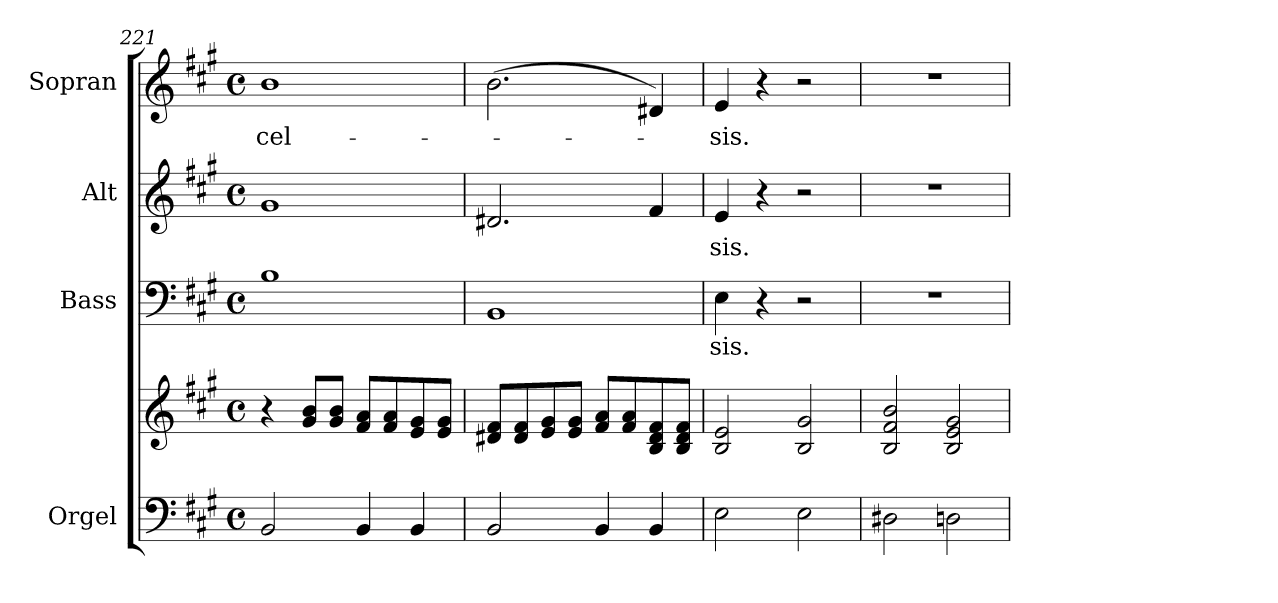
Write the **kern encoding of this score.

**kern	**kern	**kern	**text	**kern	**text	**kern	**text
*part4	*part4	*part3	*part3	*part2	*part2	*part1	*part1
*staff5	*staff4	*staff3	*staff3	*staff2	*staff2	*staff1	*staff1
*I"Orgel	*	*I"Bass	*	*I"Alt	*	*I"Sopran	*
*I'Org.	*	*I'B.	*	*I'A.	*	*I'S.	*
!!LO:PB:g=z
*clefF4	*clefG2	*clefF4	*	*clefG2	*	*clefG2	*
*k[f#c#g#]	*k[f#c#g#]	*k[f#c#g#]	*	*k[f#c#g#]	*	*k[f#c#g#]	*
*A:	*A:	*A:	*	*A:	*	*A:	*
*M4/4	*M4/4	*M4/4	*	*M4/4	*	*M4/4	*
*met(c)	*met(c)	*met(c)	*	*met(c)	*	*met(c)	*
=221	=221	=221	=221	=221	=221	=221	=221
!	!	!	!	!	!	!	!LO:LY:b
2BB/	4r	1B	.	1g#	.	1b	-cel-
.	8g#/ 8b/L	.	.	.	.	.	.
.	8g#/ 8b/J	.	.	.	.	.	.
4BB/	8f#/ 8a/L	.	.	.	.	.	.
.	8f#/ 8a/	.	.	.	.	.	.
4BB/	8e/ 8g#/	.	.	.	.	.	.
.	8e/ 8g#/J	.	.	.	.	.	.
=222	=222	=222	=222	=222	=222	=222	=222
2BB/	8d#X/ 8f#/L	1BB	.	2.d#X/	.	(>2.b\	.
.	8d#/ 8f#/	.	.	.	.	.	.
.	8e/ 8g#/	.	.	.	.	.	.
.	8e/ 8g#/J	.	.	.	.	.	.
4BB/	8f#/ 8a/L	.	.	.	.	.	.
.	8f#/ 8a/	.	.	.	.	.	.
4BB/	8B/ 8d#/ 8f#/	.	.	4f#/	.	4d#X/)	.
.	8B/ 8d#/ 8f#/J	.	.	.	.	.	.
=223	=223	=223	=223	=223	=223	=223	=223
!	!	!	!LO:LY:b	!	!LO:LY:b	!	!LO:LY:b
2E\	2B/ 2e/	4E\	-sis.	4e/	-sis.	4e/	-sis.
.	.	4r	.	4r	.	4r	.
2E\	2B/ 2g#/	2r	.	2r	.	2r	.
=224	=224	=224	=224	=224	=224	=224	=224
2D#X\	2B/ 2f#/ 2b/	1r	.	1r	.	1r	.
2Dn\	2B/ 2e/ 2g#/	.	.	.	.	.	.
=	=	=	=	=	=	=	=
*-	*-	*-	*-	*-	*-	*-	*-
